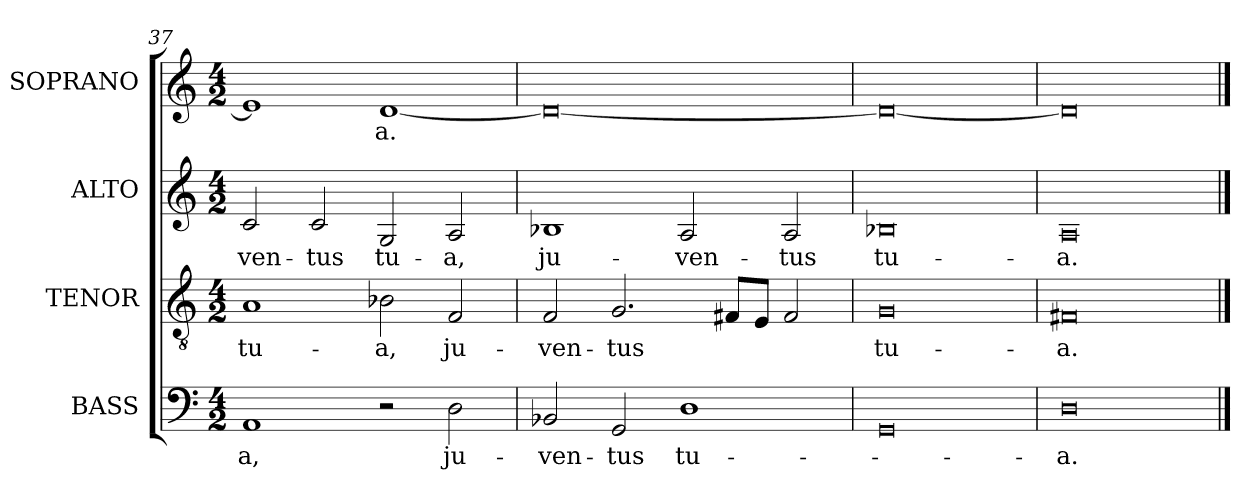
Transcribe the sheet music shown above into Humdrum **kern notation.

**kern	**text	**kern	**text	**kern	**text	**kern	**text
*part4	*part4	*part3	*part3	*part2	*part2	*part1	*part1
*staff4	*staff4	*staff3	*staff3	*staff2	*staff2	*staff1	*staff1
*I"BASS	*	*I"TENOR	*	*I"ALTO	*	*I"SOPRANO	*
*I'B.	*	*I'T.	*	*I'A.	*	*I'S.	*
*clefF4	*	*clefGv2	*	*clefG2	*	*clefG2	*
*	*	*ITrd7c12	*	*	*	*	*
*k[]	*	*k[]	*	*k[]	*	*k[]	*
*C:	*	*C:	*	*C:	*	*C:	*
*M4/2	*	*M4/2	*	*M4/2	*	*M4/2	*
=37	=37	=37	=37	=37	=37	=37	=37
!	!LO:LY:b:color=#000000	!	!	!	!	!	!
!	!	!	!LO:LY:b:color=#000000	!	!	!	!
!	!	!	!	!	!LO:LY:b:color=#000000	!	!
1AAi	-a,	1AAi	tu-	2ci/	-ven-	1ei]	.
!	!	!	!	!	!LO:LY:b:color=#000000	!	!
.	.	.	.	2ci/	-tus	.	.
!	!	!	!LO:LY:b:color=#000000	!	!	!	!
!	!	!	!	!	!LO:LY:b:color=#000000	!	!
!	!	!	!	!	!	!	!LO:LY:b:color=#000000
2r	.	2BB-Xi\	-a,	2Gi/	tu-	[1di	-a.
!	!LO:LY:b:color=#000000	!	!	!	!	!	!
!	!	!	!LO:LY:b:color=#000000	!	!	!	!
!	!	!	!	!	!LO:LY:b:color=#000000	!	!
2Di\	ju-	2FFi/	ju-	2Ai/	-a,	.	.
=38	=38	=38	=38	=38	=38	=38	=38
!	!LO:LY:b:color=#000000	!	!	!	!	!	!
!	!	!	!LO:LY:b:color=#000000	!	!	!	!
!	!	!	!	!	!LO:LY:b:color=#000000	!	!
2BB-Xi/	-ven-	2FFi/	-ven-	1B-Xi	ju-	0di_	.
!	!LO:LY:b:color=#000000	!	!	!	!	!	!
!	!	!	!LO:LY:b:color=#000000	!	!	!	!
2GGi/	-tus	2.GGi/	-tus	.	.	.	.
!	!LO:LY:b:color=#000000	!	!	!	!	!	!
!	!	!	!	!	!LO:LY:b:color=#000000	!	!
1Di	tu-	.	.	2Ai/	-ven-	.	.
.	.	8FF#Xi/L	.	.	.	.	.
.	.	8EEi/J	.	.	.	.	.
!	!	!	!	!	!LO:LY:b:color=#000000	!	!
.	.	2FF#i/	.	2Ai/	-tus	.	.
=39	=39	=39	=39	=39	=39	=39	=39
!	!	!	!LO:LY:b:color=#000000	!	!	!	!
!	!	!	!	!	!LO:LY:b:color=#000000	!	!
0GGi	.	0GGi	tu-	0B-Xi	tu-	0di_	.
=40	=40	=40	=40	=40	=40	=40	=40
!	!LO:LY:b:color=#000000	!	!	!	!	!	!
!	!	!	!LO:LY:b:color=#000000	!	!	!	!
!	!	!	!	!	!LO:LY:b:color=#000000	!	!
0Di	-a.	0FF#Xi	-a.	0Ai	-a.	0di]	.
==	==	==	==	==	==	==	==
*-	*-	*-	*-	*-	*-	*-	*-
